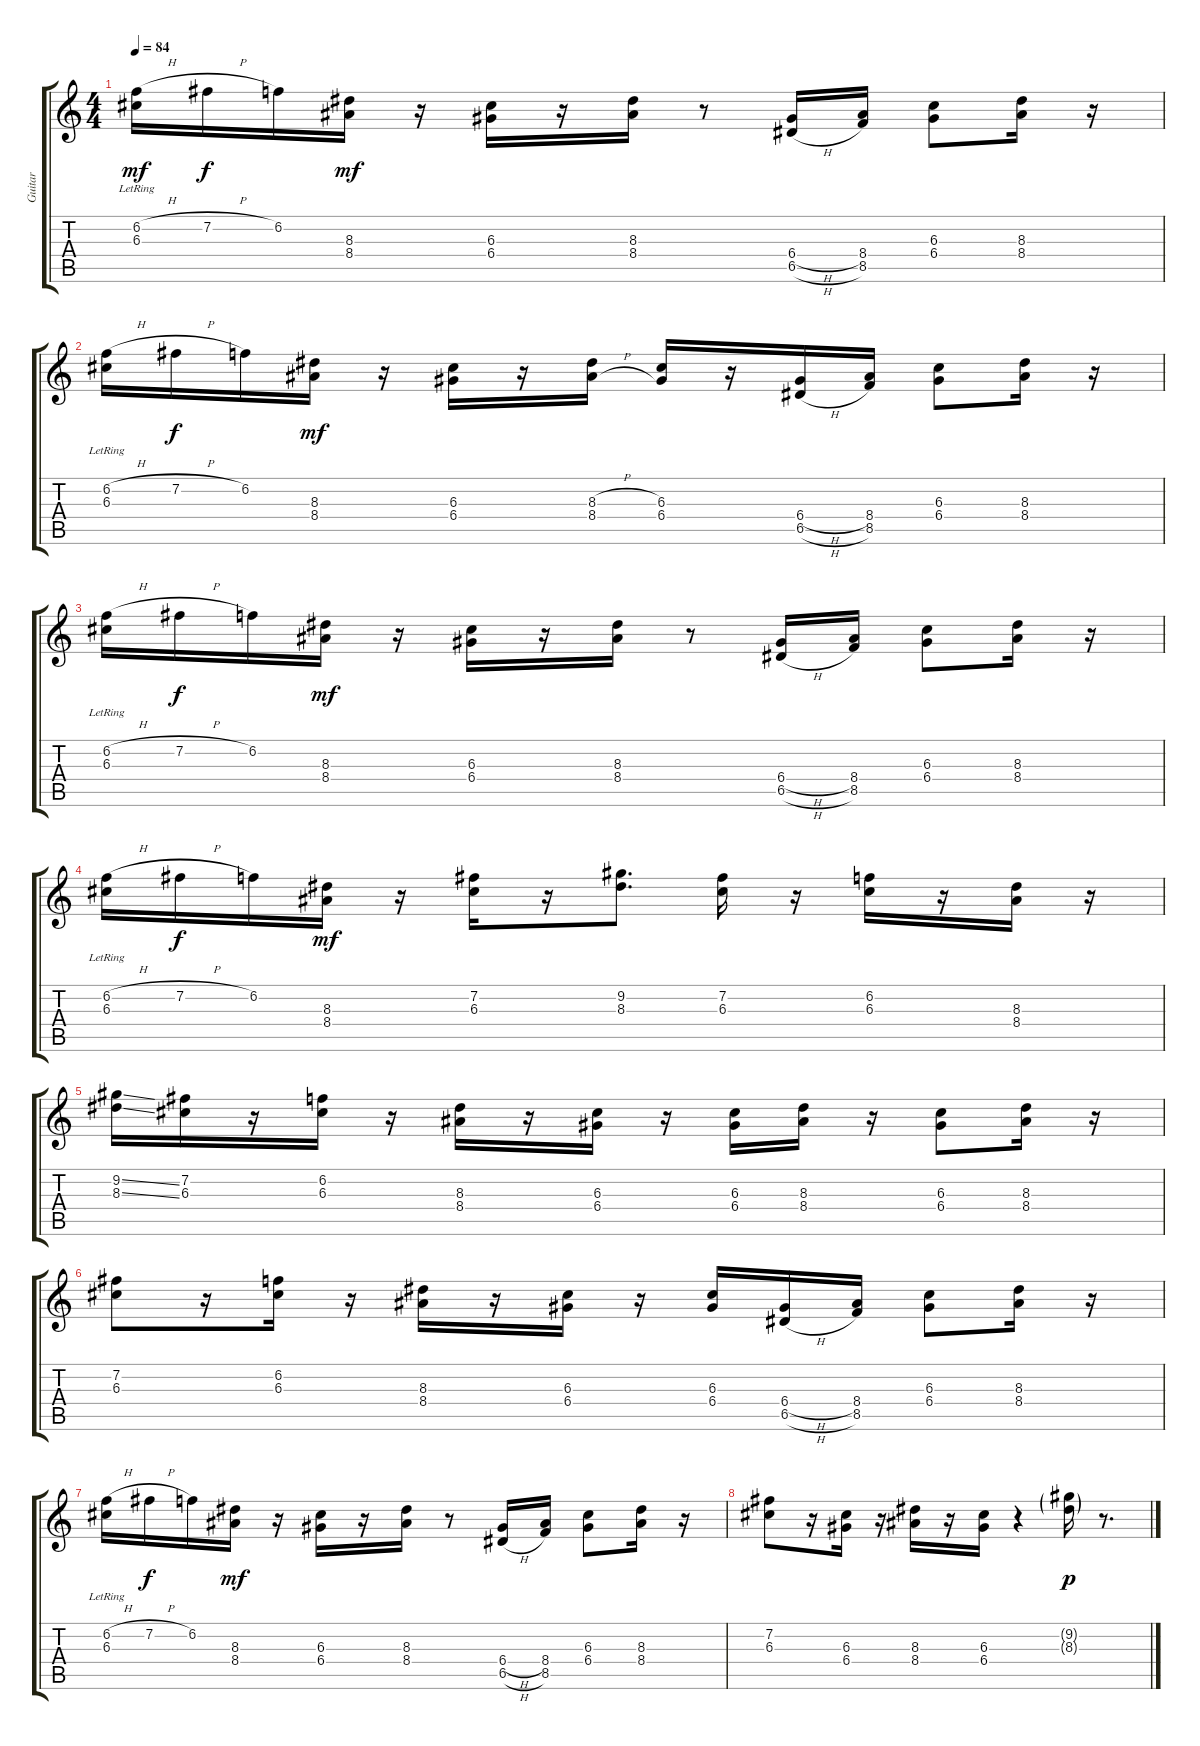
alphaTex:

\track ("Guitar" "Guitar") {instrument electricguitarclean}
\staff {score tabs}
\tuning (E4 B3 G3 D3 A2 E2) {hide}
\ts (4 4)
\tempo 84
\clef g2
\ks c
(6.2{h} 6.3{lr}).16{dy mf} 7.2{h}.16{dy f} 6.2.16 (8.3 8.4).16{dy mf} r.16 (6.3 6.4).16 r.16 (8.3 8.4).16 r.8 (6.4{h} 6.5{h}).16 (8.4 8.5).16 (6.3 6.4).8 (8.3 8.4).16 r.16 |
(6.2{h} 6.3{lr}).16 7.2{h}.16{dy f} 6.2.16 (8.3 8.4).16{dy mf} r.16 (6.3 6.4).16 r.16 (8.3{h} 8.4{h}).16 (6.3 6.4).16 r.16 (6.4{h} 6.5{h}).16 (8.4 8.5).16 (6.3 6.4).8 (8.3 8.4).16 r.16 |
(6.2{h} 6.3{lr}).16 7.2{h}.16{dy f} 6.2.16 (8.3 8.4).16{dy mf} r.16 (6.3 6.4).16 r.16 (8.3 8.4).16 r.8 (6.4{h} 6.5{h}).16 (8.4 8.5).16 (6.3 6.4).8 (8.3 8.4).16 r.16 |
(6.2{h} 6.3{lr}).16 7.2{h}.16{dy f} 6.2.16 (8.3 8.4).16{dy mf} r.16 (7.2 6.3).16 r.16 (9.2 8.3).8{d} (7.2 6.3).16 r.16 (6.2 6.3).16 r.16 (8.3 8.4).16 r.16 |
(9.2{ss} 8.3{ss}).16 (7.2 6.3).16 r.16 (6.2 6.3).16 r.16 (8.3 8.4).16 r.16 (6.3 6.4).16 r.16 (6.3 6.4).16 (8.3 8.4).16 r.16 (6.3 6.4).8 (8.3 8.4).16 r.16 |
(7.2 6.3).8 r.16 (6.2 6.3).16 r.16 (8.3 8.4).16 r.16 (6.3 6.4).16 r.16 (6.3 6.4).16 (6.4{h} 6.5{h}).16 (8.4 8.5).16 (6.3 6.4).8 (8.3 8.4).16 r.16 |
(6.2{h} 6.3{lr}).16 7.2{h}.16{dy f} 6.2.16 (8.3 8.4).16{dy mf} r.16 (6.3 6.4).16 r.16 (8.3 8.4).16 r.8 (6.4{h} 6.5{h}).16 (8.4 8.5).16 (6.3 6.4).8 (8.3 8.4).16 r.16 |
(7.2 6.3).8 r.16 (6.3 6.4).16 r.16 (8.3 8.4).16 r.16 (6.3 6.4).16 r.4 (9.2{g} 8.3{g}).16{dy p} r.8{d}
